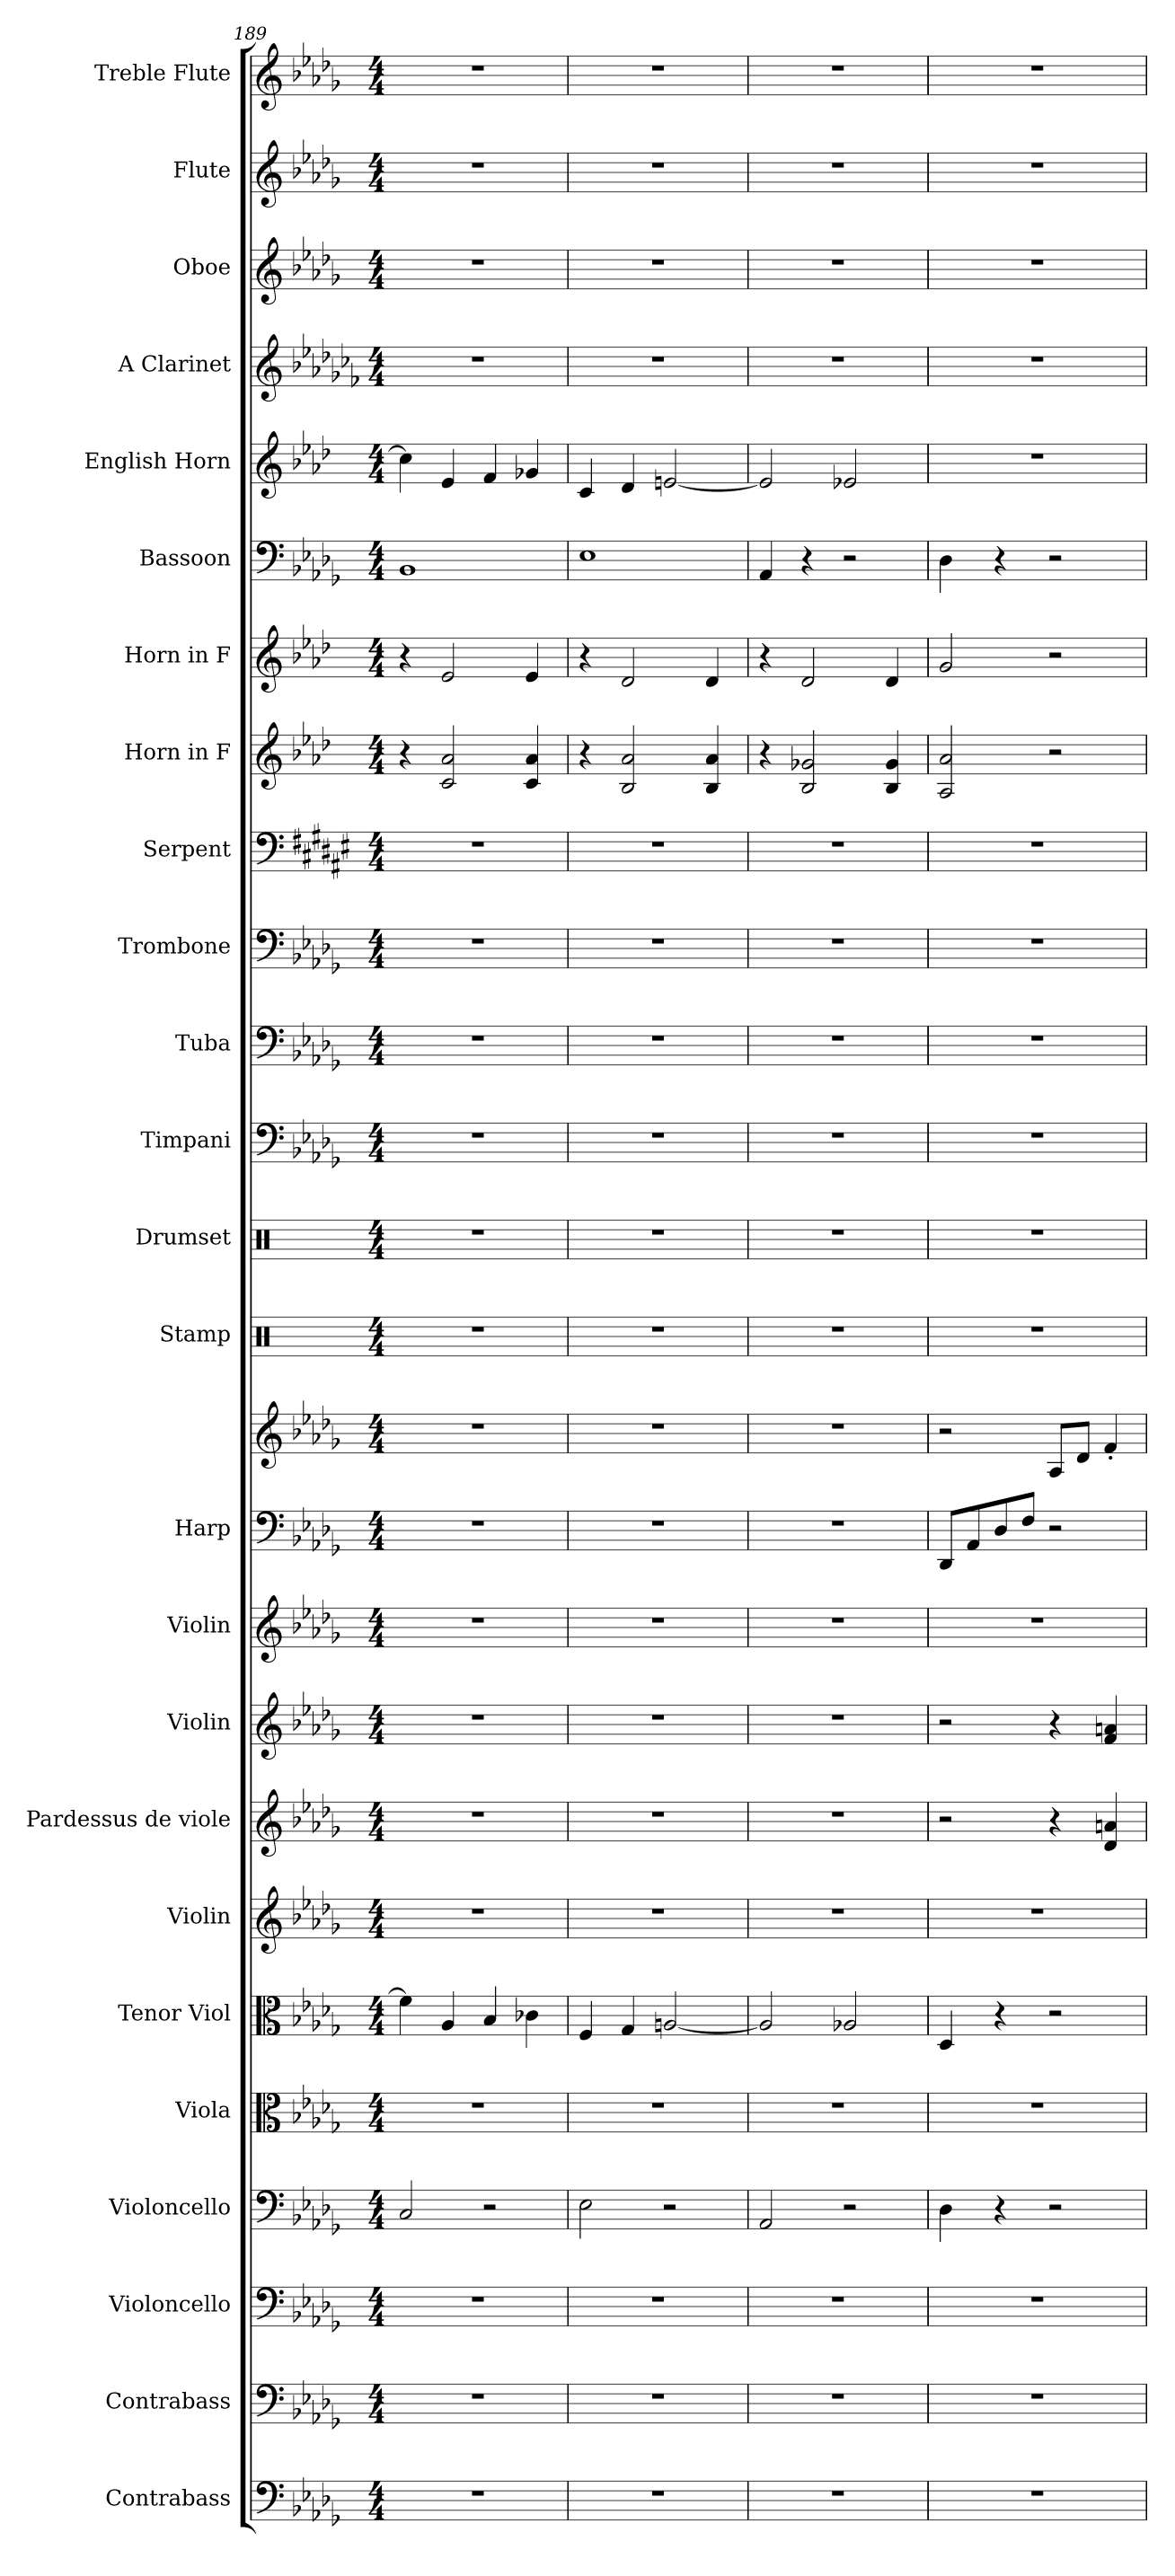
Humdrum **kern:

**kern	**kern	**kern	**kern	**kern	**kern	**kern	**kern	**kern	**kern	**kern	**kern	**kern	**kern	**kern	**kern	**kern	**kern	**kern	**kern	**kern	**kern	**kern	**kern	**kern	**kern
*part25	*part24	*part23	*part22	*part21	*part20	*part19	*part18	*part17	*part16	*part15	*part15	*part14	*part13	*part12	*part11	*part10	*part9	*part8	*part7	*part6	*part5	*part4	*part3	*part2	*part1
*staff26	*staff25	*staff24	*staff23	*staff22	*staff21	*staff20	*staff19	*staff18	*staff17	*staff16	*staff15	*staff14	*staff13	*staff12	*staff11	*staff10	*staff9	*staff8	*staff7	*staff6	*staff5	*staff4	*staff3	*staff2	*staff1
*I"Contrabass	*I"Contrabass	*I"Violoncello	*I"Violoncello	*I"Viola	*I"Tenor Viol	*I"Violin	*I"Pardessus de viole	*I"Violin	*I"Violin	*I"Harp	*	*I"Stamp	*I"Drumset	*I"Timpani	*I"Tuba	*I"Trombone	*I"Serpent	*I"Horn in F	*I"Horn in F	*I"Bassoon	*I"English Horn	*I"A Clarinet	*I"Oboe	*I"Flute	*I"Treble Flute
*I'Cb.	*I'Cb.	*I'Vc.	*I'Vc.	*I'Vla.	*I'T. Vl.	*I'Vln.	*I'Pds. v.	*I'Vln.	*I'Vln.	*I'Hrp.	*	*I'Sta.	*I'Drs.	*I'Timp.	*I'Tba.	*I'Tbn.	*I'Spt.	*	*	*I'Bsn.	*I'E. Hn.	*I'A Cl.	*I'Ob.	*I'Fl.	*I'Tr. Fl.
*clefF4	*clefF4	*clefF4	*clefF4	*clefC3	*clefC3	*clefG2	*clefG2	*clefG2	*clefG2	*clefF4	*clefG2	*clefX	*clefX	*clefF4	*clefF4	*clefF4	*clefF4	*clefG2	*clefG2	*clefF4	*clefG2	*clefG2	*clefG2	*clefG2	*clefG2
*ITrd7c12	*ITrd7c12	*	*	*	*	*	*	*	*	*	*	*	*	*	*	*	*ITrd1c2	*ITrd4c7	*ITrd4c7	*	*ITrd4c7	*ITrd2c3	*	*	*ITrd-4c-7
*k[b-e-a-d-g-]	*k[b-e-a-d-g-]	*k[b-e-a-d-g-]	*k[b-e-a-d-g-]	*k[b-e-a-d-g-]	*k[b-e-a-d-g-]	*k[b-e-a-d-g-]	*k[b-e-a-d-g-]	*k[b-e-a-d-g-]	*k[b-e-a-d-g-]	*k[b-e-a-d-g-]	*k[b-e-a-d-g-]	*k[]	*k[]	*k[b-e-a-d-g-]	*k[b-e-a-d-g-]	*k[b-e-a-d-g-]	*k[f#c#g#d#]	*k[b-e-a-d-g-]	*k[b-e-a-d-g-]	*k[b-e-a-d-g-]	*k[b-e-a-d-g-]	*k[b-e-a-d-]	*k[b-e-a-d-g-]	*k[b-e-a-d-g-]	*k[b-e-a-d-]
*M4/4	*M4/4	*M4/4	*M4/4	*M4/4	*M4/4	*M4/4	*M4/4	*M4/4	*M4/4	*M4/4	*M4/4	*M4/4	*M4/4	*M4/4	*M4/4	*M4/4	*M4/4	*M4/4	*M4/4	*M4/4	*M4/4	*M4/4	*M4/4	*M4/4	*M4/4
=189	=189	=189	=189	=189	=189	=189	=189	=189	=189	=189	=189	=189	=189	=189	=189	=189	=189	=189	=189	=189	=189	=189	=189	=189	=189
1r	1r	1r	2C/	1r	4f\]	1r	1r	1r	1r	1r	1r	1r	1r	1r	1r	1r	1r	4r	4r	1BB-	4f\]	1r	1r	1r	1r
.	.	.	.	.	4A-/	.	.	.	.	.	.	.	.	.	.	.	.	2F/ 2d-/	2A-/	.	4A-/	.	.	.	.
.	.	.	2r	.	4B-/	.	.	.	.	.	.	.	.	.	.	.	.	.	.	.	4B-/	.	.	.	.
.	.	.	.	.	4c-X\	.	.	.	.	.	.	.	.	.	.	.	.	4F/ 4d-/	4A-/	.	4c-X/	.	.	.	.
=190	=190	=190	=190	=190	=190	=190	=190	=190	=190	=190	=190	=190	=190	=190	=190	=190	=190	=190	=190	=190	=190	=190	=190	=190	=190
1r	1r	1r	2E-\	1r	4F/	1r	1r	1r	1r	1r	1r	1r	1r	1r	1r	1r	1r	4r	4r	1E-	4F/	1r	1r	1r	1r
.	.	.	.	.	4G-/	.	.	.	.	.	.	.	.	.	.	.	.	2E-/ 2d-/	2G-/	.	4G-/	.	.	.	.
.	.	.	2r	.	[2An/	.	.	.	.	.	.	.	.	.	.	.	.	.	.	.	[2An/	.	.	.	.
.	.	.	.	.	.	.	.	.	.	.	.	.	.	.	.	.	.	4E-/ 4d-/	4G-/	.	.	.	.	.	.
=191	=191	=191	=191	=191	=191	=191	=191	=191	=191	=191	=191	=191	=191	=191	=191	=191	=191	=191	=191	=191	=191	=191	=191	=191	=191
1r	1r	1r	2AA-/	1r	2A/]	1r	1r	1r	1r	1r	1r	1r	1r	1r	1r	1r	1r	4r	4r	4AA-/	2A/]	1r	1r	1r	1r
.	.	.	.	.	.	.	.	.	.	.	.	.	.	.	.	.	.	2E-/ 2c-X/	2G-/	4r	.	.	.	.	.
.	.	.	2r	.	2A-X/	.	.	.	.	.	.	.	.	.	.	.	.	.	.	2r	2A-X/	.	.	.	.
.	.	.	.	.	.	.	.	.	.	.	.	.	.	.	.	.	.	4E-/ 4c-/	4G-/	.	.	.	.	.	.
=192	=192	=192	=192	=192	=192	=192	=192	=192	=192	=192	=192	=192	=192	=192	=192	=192	=192	=192	=192	=192	=192	=192	=192	=192	=192
1r	1r	1r	4D-\	1r	4D-/	1r	2r	2r	1r	8DD-/L	2r	1r	1r	1r	1r	1r	1r	2D-/ 2d-/	2c/	4D-\	1r	1r	1r	1r	1r
.	.	.	.	.	.	.	.	.	.	8AA-/	.	.	.	.	.	.	.	.	.	.	.	.	.	.	.
.	.	.	4r	.	4r	.	.	.	.	8D-/	.	.	.	.	.	.	.	.	.	4r	.	.	.	.	.
.	.	.	.	.	.	.	.	.	.	8F/J	.	.	.	.	.	.	.	.	.	.	.	.	.	.	.
.	.	.	2r	.	2r	.	4r	4r	.	2r	8A-/L	.	.	.	.	.	.	2r	2r	2r	.	.	.	.	.
.	.	.	.	.	.	.	.	.	.	.	8d-/J	.	.	.	.	.	.	.	.	.	.	.	.	.	.
.	.	.	.	.	.	.	4d-/ 4an/	4f/ 4an/	.	.	4f'/	.	.	.	.	.	.	.	.	.	.	.	.	.	.
=	=	=	=	=	=	=	=	=	=	=	=	=	=	=	=	=	=	=	=	=	=	=	=	=	=
*-	*-	*-	*-	*-	*-	*-	*-	*-	*-	*-	*-	*-	*-	*-	*-	*-	*-	*-	*-	*-	*-	*-	*-	*-	*-
